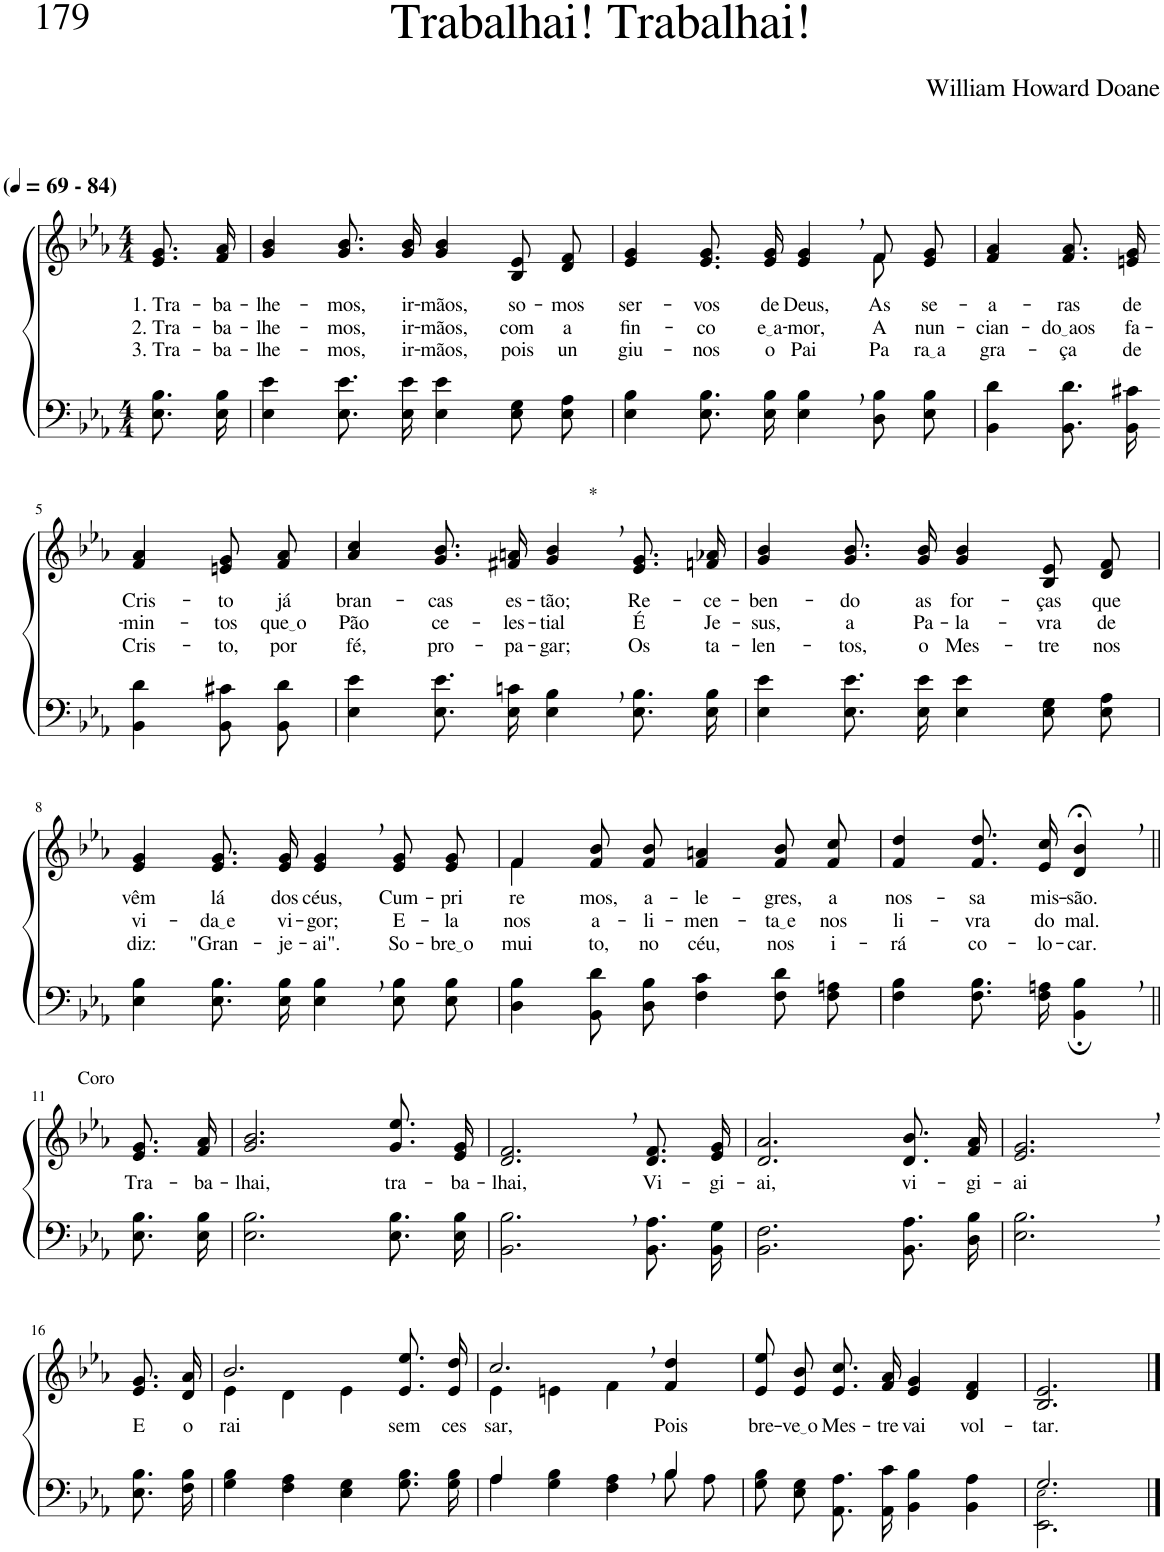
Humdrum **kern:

**kern	**kern	**text	**text	**text
*part2	*part1	*part1	*part1	*part1
*staff2	*staff1	*staff1	*staff1	*staff1
*I"Parte III e IV	*I"Parte I e II	*	*	*
*clefF4	*clefG2	*	*	*
*k[b-e-a-]	*k[b-e-a-]	*	*	*
*M4/4	*M4/4	*	*	*
*MM69	*MM69	*	*	*
=1	=1	=1	=1	=1
!	!LO:TX:a:B:t=(	!	!	!
!	!LO:TX:a:B:t=- 84)	!	!	!
!	!	!LO:LY:b	!LO:LY:b	!LO:LY:b
8.E-\ 8.B-\L	8.e-/ 8.g/L	1. Tra-	2. Tra-	3. Tra-
!	!	!LO:LY:b	!LO:LY:b	!LO:LY:b
16E-\ 16B-\Jk	16f/ 16a-/Jk	-ba-	-ba-	-ba-
=2	=2	=2	=2	=2
!	!	!LO:LY:b	!LO:LY:b	!LO:LY:b
4E-\ 4e-\	4g/ 4b-/	-lhe-	-lhe-	-lhe-
!	!	!LO:LY:b	!LO:LY:b	!LO:LY:b
8.E-\ 8.e-\L	8.g/ 8.b-/L	-mos,	-mos,	-mos,
!	!	!LO:LY:b	!LO:LY:b	!LO:LY:b
16E-\ 16e-\Jk	16g/ 16b-/Jk	ir-	ir-	ir-
!	!	!LO:LY:b	!LO:LY:b	!LO:LY:b
4E-\ 4e-\	4g/ 4b-/	-mãos,	-mãos,	-mãos,
!	!	!LO:LY:b	!LO:LY:b	!LO:LY:b
8E-\ 8G\L	8B-/ 8e-/L	so-	com	-pois
!	!	!LO:LY:b	!LO:LY:b	!LO:LY:b
8E-\ 8A-\J	8d/ 8f/J	-mos	a-	un-
=3	=3	=3	=3	=3
*	*^	*	*	*
!	!	!	!LO:LY:b	!LO:LY:b	!LO:LY:b
4E-\ 4B-\	2.ryy	4e-/ 4g/	ser-	-fin-	-giu-
!	!	!	!LO:LY:b	!LO:LY:b	!LO:LY:b
8.E-\ 8.B-\L	.	8.e-/ 8.g/L	-vos	-co	-nos
!	!	!	!LO:LY:b	!LO:LY:b	!LO:LY:b
16E-\ 16B-\Jk	.	16e-/ 16g/Jk	de	e a	o
!	!	!	!LO:LY:b	!LO:LY:b	!LO:LY:b
4E-\, 4B-\,	.	4e-/ 4g/	Deus,	-mor,	Pai
!	!	!	!LO:LY:b	!LO:LY:b	!LO:LY:b
8D\ 8B-\L	8f\	8f/L	As	A-	Pa-
!	!	!	!LO:LY:b	!LO:LY:b	!LO:LY:b
8E-\ 8B-\J	8ryy	8e-/ 8g/J	se-	-nun-	ra a
=4	=4	=4	=4	=4	=4
!	!	!	!LO:LY:b	!LO:LY:b	!LO:LY:b
*	*v	*v	*	*	*
4BB-\ 4d\	4f/ 4a-/	-a-	-cian-	gra-
!	!	!LO:LY:b	!LO:LY:b	!LO:LY:b
8.BB-\ 8.d\L	8.f/ 8.a-/L	-ras	do aos	-ça
!	!	!LO:LY:b	!LO:LY:b	!LO:LY:b
16BB-\ 16c#X\Jk	16en/ 16g/Jk	de	fa-	de
!!LO:LB:g=z
=5-	=5-	=5-	=5-	=5-
!	!	!LO:LY:b	!LO:LY:b	!LO:LY:b
4BB-\ 4d\	4f/ 4a-/	Cris-	-min-	Cris-
!	!	!LO:LY:b	!LO:LY:b	!LO:LY:b
8BB-\ 8c#X\L	8en/ 8g/L	-to	-tos	-to,
!	!	!LO:LY:b	!LO:LY:b	!LO:LY:b
8BB-\ 8d\J	8f/ 8a-/J	já	que o	por
=6	=6	=6	=6	=6
!	!	!LO:LY:b	!LO:LY:b	!LO:LY:b
4E-\ 4e-\	4a-/ 4cc/	bran-	Pão	fé,
!	!	!LO:LY:b	!LO:LY:b	!LO:LY:b
8.E-\ 8.e-\L	8.g/ 8.b-/L	-cas	ce-	pro-
!	!	!LO:LY:b	!LO:LY:b	!LO:LY:b
16E-\ 16cn\Jk	16f#X/ 16an/Jk	es-	-les-	-pa-
!	!LO:TX:a:t=*	!	!	!
!	!	!LO:LY:b	!LO:LY:b	!LO:LY:b
4E-\, 4B-\,	4g/, 4b-/,	-tão;	-tial	-gar;
!	!	!LO:LY:b	!LO:LY:b	!LO:LY:b
8.E-\ 8.B-\L	8.e-/ 8.g/L	Re-	É	Os
!	!	!LO:LY:b	!LO:LY:b	!LO:LY:b
16E-\ 16B-\Jk	16fn/ 16a-X/Jk	-ce-	Je-	ta-
=7	=7	=7	=7	=7
!	!	!LO:LY:b	!LO:LY:b	!LO:LY:b
4E-\ 4e-\	4g/ 4b-/	-ben-	-sus,	-len-
!	!	!LO:LY:b	!LO:LY:b	!LO:LY:b
8.E-\ 8.e-\L	8.g/ 8.b-/L	-do	a	-tos,
!	!	!LO:LY:b	!LO:LY:b	!LO:LY:b
16E-\ 16e-\Jk	16g/ 16b-/Jk	as	Pa-	o
!	!	!LO:LY:b	!LO:LY:b	!LO:LY:b
4E-\ 4e-\	4g/ 4b-/	for-	-la-	Mes-
!	!	!LO:LY:b	!LO:LY:b	!LO:LY:b
8E-\ 8G\L	8B-/ 8e-/L	-ças	-vra	-tre
!	!	!LO:LY:b	!LO:LY:b	!LO:LY:b
8E-\ 8A-\J	8d/ 8f/J	que	de	nos
!!LO:LB:g=z
=8	=8	=8	=8	=8
!	!	!LO:LY:b	!LO:LY:b	!LO:LY:b
4E-\ 4B-\	4e-/ 4g/	vêm	vi-	diz:
!	!	!LO:LY:b	!LO:LY:b	!LO:LY:b
8.E-\ 8.B-\L	8.e-/ 8.g/L	lá	da e	"Gran-
!	!	!LO:LY:b	!LO:LY:b	!LO:LY:b
16E-\ 16B-\Jk	16e-/ 16g/Jk	dos	vi-	-je-
!	!	!LO:LY:b	!LO:LY:b	!LO:LY:b
4E-\, 4B-\,	4e-/, 4g/,	céus,	-gor;	-ai".
!	!	!LO:LY:b	!LO:LY:b	!LO:LY:b
8E-\ 8B-\L	8e-/ 8g/L	Cum-	E-	So-
!	!	!LO:LY:b	!LO:LY:b	!LO:LY:b
8E-\ 8B-\J	8e-/ 8g/J	-pri-	-la	bre o
=9	=9	=9	=9	=9
*	*^	*	*	*
!	!	!	!LO:LY:b	!LO:LY:b	!LO:LY:b
4D\ 4B-\	4f/	4f\	-re-	nos	mui-
!	!	!	!LO:LY:b	!LO:LY:b	!LO:LY:b
8BB-\ 8d\L	8f/ 8b-/L	2.ryy	-mos,	a-	-to,
!	!	!	!LO:LY:b	!LO:LY:b	!LO:LY:b
8D\ 8B-\J	8f/ 8b-/J	.	a-	-li-	no
!	!	!	!LO:LY:b	!LO:LY:b	!LO:LY:b
4F\ 4c\	4f/ 4an/	.	-le-	-men-	céu,
!	!	!	!LO:LY:b	!LO:LY:b	!LO:LY:b
8F\ 8d\L	8f/ 8b-/L	.	-gres,	ta e	nos
!	!	!	!LO:LY:b	!LO:LY:b	!LO:LY:b
8F\ 8An\J	8f/ 8cc/J	.	a	nos	i-
*	*v	*v	*	*	*
=10	=10	=10	=10	=10
!	!	!LO:LY:b	!LO:LY:b	!LO:LY:b
4F\ 4B-\	4f/ 4dd/	nos-	li-	-rá
!	!	!LO:LY:b	!LO:LY:b	!LO:LY:b
8.F\ 8.B-\L	8.f/ 8.dd/L	-sa	-vra	co-
!	!	!LO:LY:b	!LO:LY:b	!LO:LY:b
16F\ 16An\Jk	16e-/ 16cc/Jk	mis-	do	-lo-
!	!	!LO:LY:b	!LO:LY:b	!LO:LY:b
4BB-\;, 4B-\;,	4d/;<, 4b-/;<,	-são.	mal.	-car.
!!LO:LB:g=z
=11||	=11||	=11||	=11||	=11||
!	!LO:TX:a:t=Coro	!	!	!
!	!	!LO:LY:b	!	!
8.E-\ 8.B-\L	8.e-/ 8.g/L	Tra-	.	.
!	!	!LO:LY:b	!	!
16E-\ 16B-\Jk	16f/ 16a-/Jk	-ba-	.	.
=12	=12	=12	=12	=12
!	!	!LO:LY:b	!	!
2.E-\ 2.B-\	2.g/ 2.b-/	-lhai,	.	.
!	!	!LO:LY:b	!	!
8.E-\ 8.B-\L	8.g/ 8.ee-/L	tra-	.	.
!	!	!LO:LY:b	!	!
16E-\ 16B-\Jk	16e-/ 16g/Jk	-ba-	.	.
=13	=13	=13	=13	=13
!	!	!LO:LY:b	!	!
2.BB-\, 2.B-\,	2.d/, 2.f/,	-lhai,	.	.
!	!	!LO:LY:b	!	!
8.BB-\ 8.A-\L	8.d/ 8.f/L	Vi-	.	.
!	!	!LO:LY:b	!	!
16BB-\ 16G\Jk	16e-/ 16g/Jk	-gi-	.	.
=14	=14	=14	=14	=14
!	!	!LO:LY:b	!	!
2.BB-\ 2.F\	2.d/ 2.a-/	-ai,	.	.
!	!	!LO:LY:b	!	!
8.BB-\ 8.A-\L	8.d/ 8.b-/L	vi-	.	.
!	!	!LO:LY:b	!	!
16D\ 16B-\Jk	16f/ 16a-/Jk	-gi-	.	.
=15	=15	=15	=15	=15
!	!	!LO:LY:b	!	!
2.E-\, 2.B-\,	2.e-/, 2.g/,	-ai	.	.
!!LO:LB:g=z
=16-	=16-	=16-	=16-	=16-
!	!	!LO:LY:b	!	!
8.E-\ 8.B-\L	8.e-/ 8.g/L	E	.	.
!	!	!LO:LY:b	!	!
16F\ 16B-\Jk	16d/ 16a-/Jk	o-	.	.
=17	=17	=17	=17	=17
*	*^	*	*	*
!	!	!	!LO:LY:b	!	!
4G\ 4B-\	2.b-/	4e-\	-rai	.	.
4F\ 4A-\	.	4d\	.	.	.
4E-\ 4G\	.	4e-\	.	.	.
!	!	!	!LO:LY:b	!	!
8.G\ 8.B-\L	8.e-/ 8.ee-/L	4ryy	sem	.	.
!	!	!	!LO:LY:b	!	!
16G\ 16B-\Jk	16e-/ 16dd/Jk	.	ces-	.	.
=18	=18	=18	=18	=18	=18
*^	*	*	*	*	*
!	!	!	!	!LO:LY:b	!	!
4A-/	4A-\	2.cc,/	4e-\	-sar,	.	.
2ryy	4G\ 4B-\	.	4en\	.	.	.
.	4F\ 4A-\	.	4f\	.	.	.
!	!	!	!	!LO:LY:b	!	!
4B-/	8B-\L	4f/ 4dd/	4ryy	Pois	.	.
.	8A-\J	.	.	.	.	.
*	*	*v	*v	*	*	*
=19	=19	=19	=19	=19	=19
!	!	!	!LO:LY:b	!	!
*v	*v	*	*	*	*
8G\ 8B-\L	8e-/ 8ee-/L	bre-	.	.
!	!	!LO:LY:b	!	!
8E-\ 8G\J	8e-/ 8b-/J	ve o	.	.
!	!	!LO:LY:b	!	!
8.AA-\ 8.A-\L	8.e-/ 8.cc/L	Mes-	.	.
!	!	!LO:LY:b	!	!
16AA-\ 16c\Jk	16f/ 16a-/Jk	-tre	.	.
!	!	!LO:LY:b	!	!
4BB-\ 4B-\	4e-/ 4g/	vai	.	.
!	!	!LO:LY:b	!	!
4BB-\ 4A-\	4d/ 4f/	vol-	.	.
=20	=20	=20	=20	=20
*^	*	*	*	*
!	!	!	!LO:LY:b	!	!
2.G/	2.EE-\ 2.E-!\	2.B-/ 2.e-/	-tar.	.	.
*v	*v	*	*	*	*
==	==	==	==	==
*-	*-	*-	*-	*-
